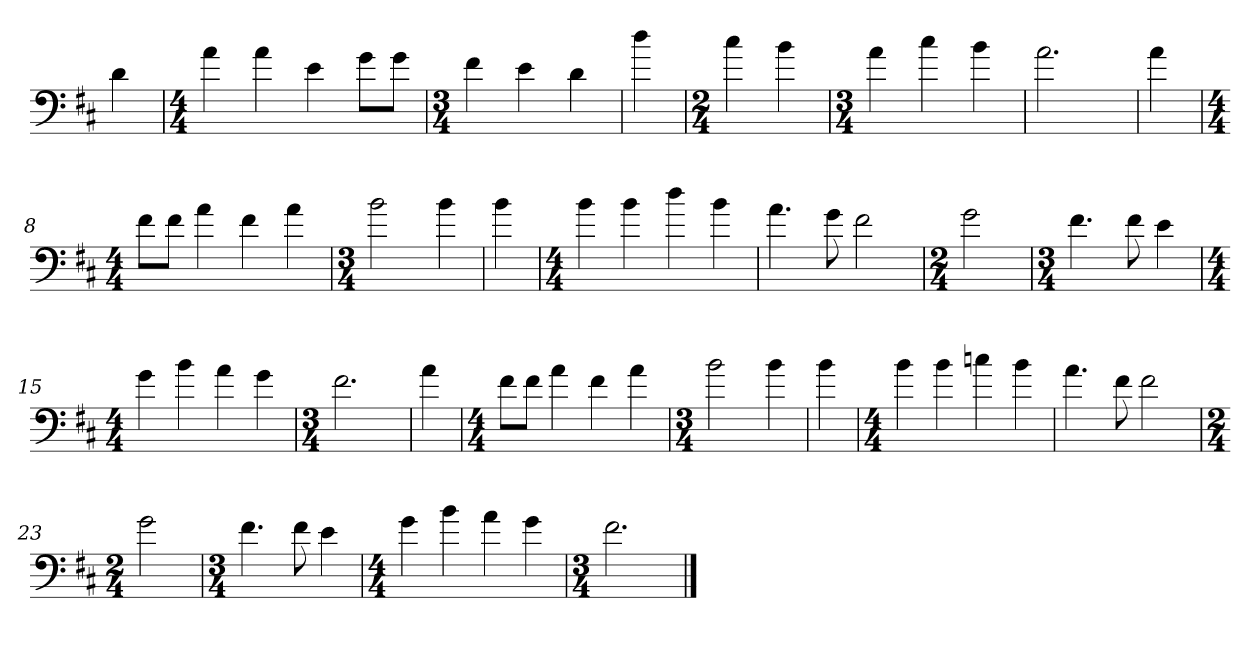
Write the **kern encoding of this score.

**kern
*part1
*staff1
*clefF4
*k[f#c#]
*D:
=
4d
=1
*M4/4
4a
4a
4e
8g\L
8g\J
=2
*M3/4
4f#
4e
4d
=3
4dd
=4
*M2/4
4cc#
4b
=5
*M3/4
4a
4cc#
4b
=6
2.a
=7
4a
=8
*M4/4
8f#\L
8f#\J
4a
4f#
4a
=9
*M3/4
2b
4b
=10
4b
=11
*M4/4
4b
4b
4dd
4b
=12
4.a
8g
2f#
=13
*M2/4
2g
=14
*M3/4
4.f#
8f#
4e
=15
*M4/4
4g
4b
4a
4g
=16
*M3/4
2.f#
=17
4a
=18
*M4/4
8f#\L
8f#\J
4a
4f#
4a
=19
*M3/4
2b
4b
=20
4b
=21
*M4/4
4b
4b
4ccn
4b
=22
4.a
8f#
2f#
=23
*M2/4
2g
=24
*M3/4
4.f#
8f#
4e
=25
*M4/4
4g
4b
4a
4g
=26
*M3/4
2.f#
==
*-
